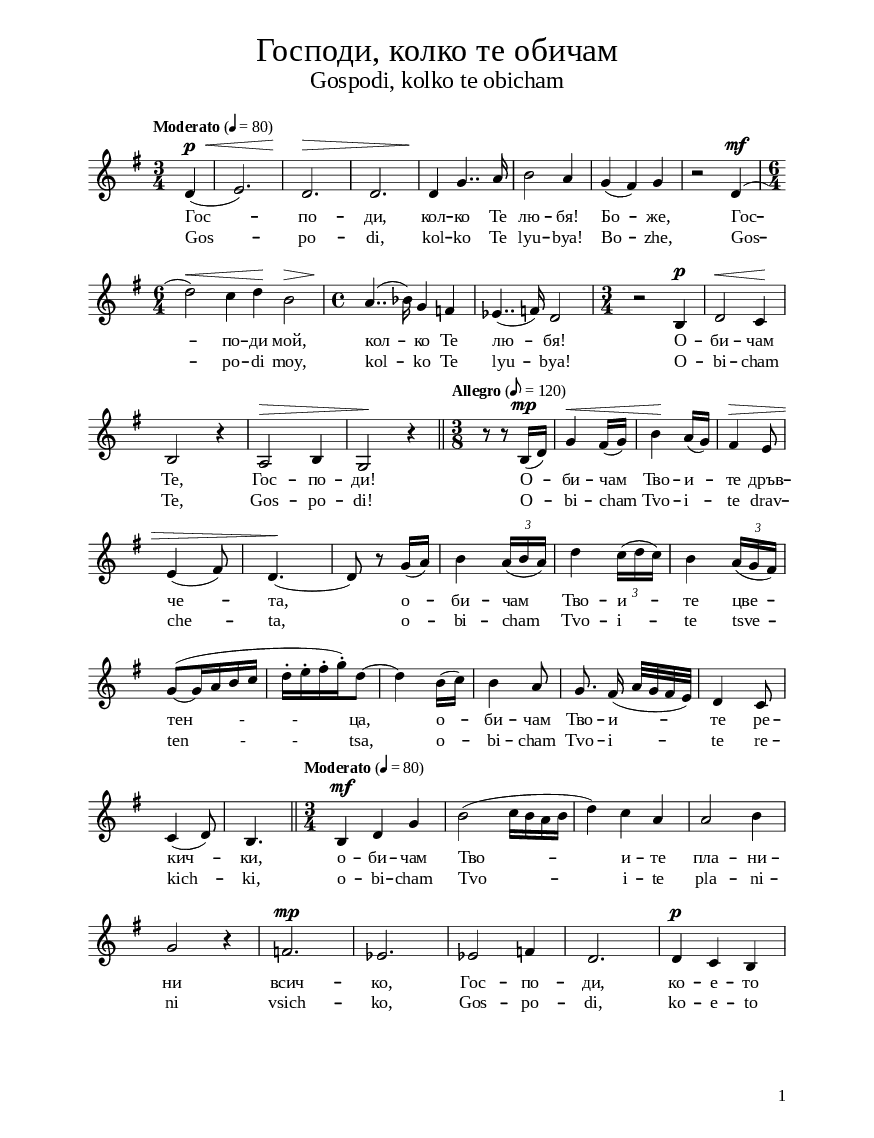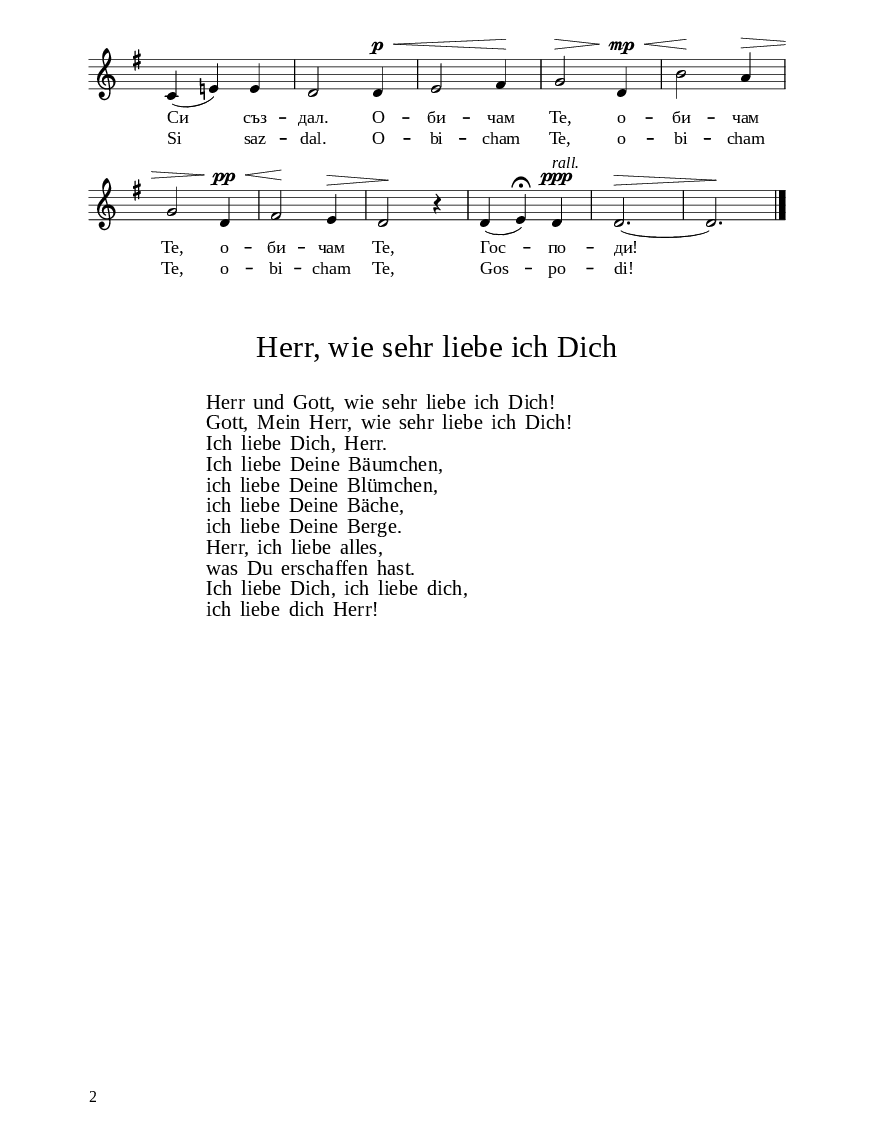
\version "2.24.0"

% include paper part and global functions
\include "include/globals.ily"

\bookpart {
  \include "include/bookpart-paper.ily"
  \score {
    \include "include/score-layout.ily"

    \new Voice \absolute {
      \clef treble
      \key g \major
      \time 3/4
      \tempoFunc "Moderato" 4 "80"
      \autoBeamOff

      \partial 4
      d'4^\p^\< ( | % 2
      e'2. ) | % 3
      d'2. ^\! ^\> | % 4
      d'2. | % 5
      d'4 ^\! g'4.. a'16 | % 6
      b'2 a'4 | % 7
      g'4 ( fis'4 ) g'4 | % 8
      r2 d'4 ( ^\mf \break | % 9
      \time 6/4  | % 9
      d''2 ) ^\<  c''4  d''4 ^\!  b'2
      ^\> |
      \time 4/4  |
      a'4.. ( ^\!  bes'16 ) g'4 f'4 | % 11
      es'4.. ( f'16 ) d'2 | % 12
      \time 3/4  | % 12
      r2 b4 ^\p | % 13
      d'2 ^\< c'4 ^\! \break | % 14
      b2 r4 | % 15
      \once \override Hairpin.to-barline = ##f
      a2 ^\> b4 | % 16
      g2 ^\! r4 \bar "||"
      \time 3/8 \tempoFunc "Allegro" 8 "120" | % 17
      r8 r8 b16 ( [ ^\mp d'16 ) ] | % 18
      \once \override Hairpin.to-barline = ##f
      g'4 ^\< fis'16 ( [ g'16 ) ] | % 19
      b'4 ^\! a'16 ( [ g'16 ) ] |
      \once \override Hairpin.to-barline = ##f
      fis'4 ^\> e'8 \break | % 21
      e'4 ( fis'8 ) | % 22
      d'4. ~ ^\! | % 23
      d'8 r8 g'16 ( [ a'16 ) ] | % 24
      b'4 \once \omit TupletBracket
      \times 2/3  {
        a'16 ( [ b'16 a'16 ) ]
      }
      | % 25
      d''4 \once \omit TupletBracket
      \times 2/3  {
        c''16 ( [  d''16  c''16 ) ]
      }
      | % 26
      b'4 \once \omit TupletBracket
      \times 2/3  {
        a'16 ( [ g'16 fis'16 ) ]
      }
      \break | % 27
      g'8 ( ~ [ g'16 a'16 b'16 c''16
      ] | % 28
      d''16 -. [  e''16 -.  fis''16 -.
      g''16 -. ) d''8 ~ ] | % 29
      d''4  b'16 ( [  c''16 ) ] |
      b'4 a'8 | % 31
      g'8.  fis'16 ( a'32 [ g'32
      fis'32 e'32 ) ] | % 32
      d'4 c'8 \break | % 33
      c'4 ( d'8 ) | % 34
      b4. \bar "||"
      \time 3/4  | % 35
      \tempoFunc "Moderato" 4 "80"
      b4 ^\mf 
      d'4 g'4 | % 36
      b'2 (  c''16 [  b'16  a'16
      b'16 ] | % 37
      d''4 )  c''4 a'4 | % 38
      a'2  b'4 \break | % 39

      g'2 r4 |
      f'2. ^\mp | % 41
      es'2. | % 42
      es'2 f'4 | % 43
      d'2. | % 44
      d'4 ^\p c'4 b4 \pageBreak | % 45
      c'4 ( e'!4 ) e'4 | % 46
      d'2 d'4 ^\p ^\< | % 47
      e'2 fis'4 ^\! | % 48
      \override Hairpin.to-barline = ##f
      g'2 ^\> d'4 ^\mp ^\!
      
      ^\<  | % 49
      b'2 ^\! a'4 ^\> \break |
      g'2 d'4 ^\! ^\pp  ^\< | % 51
      fis'2  ^\! e'4 ^\> | % 52
      d'2 ^\! r4 | % 53
      d'4 ( e'4 ) ^\fermata d'4
      ^\markup{
        \italic
        {rall.}
      }
      ^\ppp | % 54
      d'2. ~ ^\> | % 55
      d'2. ^\! \bar "|."
    }

    \addlyrics {
      Гос -- по --
      ди, кол -- ко Те лю -- бя! Бо -- же, Гос -- по
      -- ди мой, кол -- ко Те лю -- бя! О -- би -- чам
      Те, Гос -- по -- ди! О -- би -- чам Тво -- и --
      те дръв -- че -- та, о -- би -- чам Тво -- и --
      те цве -- "тен           -           -            ца," о -- би
      -- чам Тво -- и -- те ре -- кич -- ки, о -- би --
      чам Тво -- и -- те  пла -- ни -- ни всич -- ко,
      Гос -- по -- ди, ко -- е -- то Си съз -- дал. О
      -- би -- чам Те, о -- би -- чам Те, о -- би --
      чам Те, Гос -- по -- ди!}
      \addlyrics {
        Gos -- po --
        di, kol -- ko Te lyu -- bya! Bo -- zhe, Gos -- po
        -- di moy, kol -- ko Te lyu -- bya! O -- bi -- cham
        Te, Gos -- po -- di! O -- bi -- cham Tvo -- i --
        te drav -- che -- ta, o -- bi -- cham Tvo -- i --
        te tsve -- "ten            -           -            tsa," o -- bi
        -- cham Tvo -- i -- te re -- kich -- ki, o -- bi --
        cham Tvo -- i -- te  pla -- ni -- ni vsich -- ko,
        Gos -- po -- di, ko -- e -- to Si saz -- dal. O
        -- bi -- cham Te, o -- bi -- cham Te, o -- bi --
        cham Te, Gos -- po -- di!}

        \header {
          title = \titleFunc "Господи, колко те обичам" "Gospodi, kolko te obicham"
        }

        \midi{}

      } % score

      \markup \empty-one

      % include foreign translation(s) of the song
      \version "2.20.0"

\markup \fill-line { \fontsize #6 "Herr, wie sehr liebe ich Dich" }
\markup \null
\markup \null
\markup \fontsize #+2.5 {
  \hspace #10
  \override #'(baseline-skip . 2)

  \column {
    \line { " " }

\line { " "Herr und Gott, wie sehr liebe ich Dich!}

\line { " "Gott, Mein Herr, wie sehr liebe ich Dich!}

\line { " "Ich liebe Dich, Herr.}

\line { " "Ich liebe Deine Bäumchen, }

\line { " "ich liebe Deine Blümchen,}

\line { " "ich liebe Deine Bäche,}

\line { " "ich liebe Deine Berge.}

\line { " "Herr, ich liebe alles,}

\line { " "was Du erschaffen hast.}

\line { " "Ich liebe Dich, ich liebe dich,}

\line { " "ich liebe dich Herr!}

  }
}

    } % bookpart

    % Più mosso
    %
